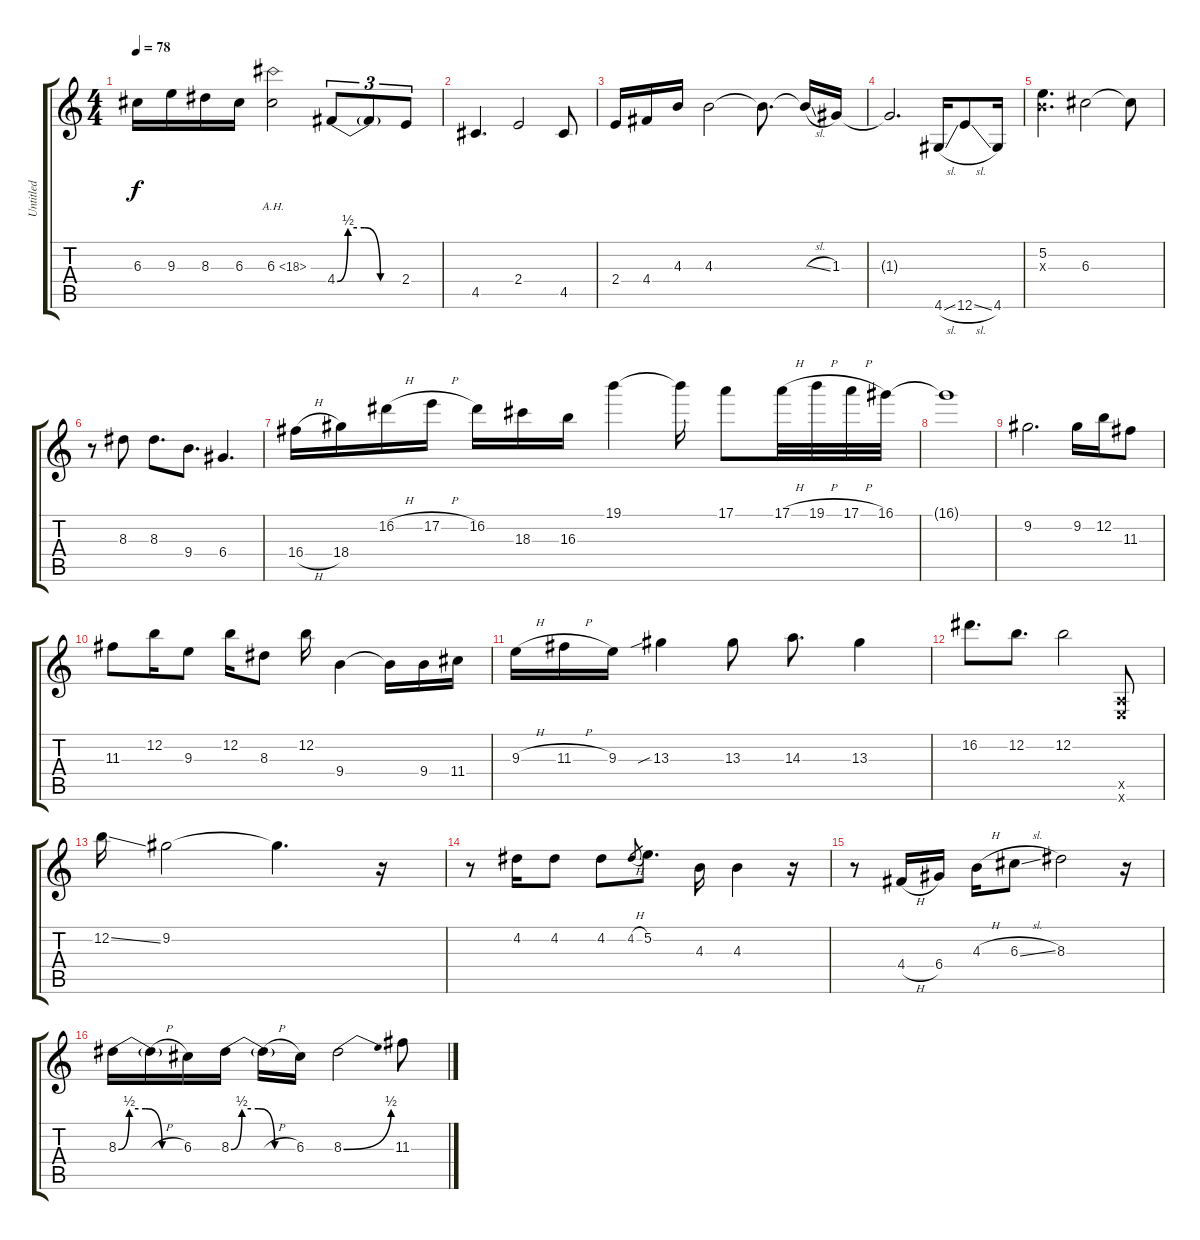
\track ("Untitled" "Untitled") {instrument overdrivenguitar}
\staff {score tabs}
\tuning (E4 B3 G3 D3 A2 E2) {hide}
\ts (4 4)
\tempo 78
\clef g2
\ks c
6.3.16{dy f} 9.3.16 8.3.16 6.3.16 6.3{ah 12}.2 4.4{be (custom 0 0 10 2 25 2 40 0 60 0)}.8{tu (3 2)} 4.4{t}.8{tu (3 2)} 2.4.8{tu (3 2)} |
4.5.4{d} 2.4.2 4.5.8 |
2.4.16 4.4.16 4.3.16 4.3.2 4.3{t}.8{d} 4.3{sl t}.16 1.3.16 |
1.3{t}.2{d} 4.6{sl}.16 12.6{sl}.8 4.6.16 |
(5.2 4.3{x}).4{d} 6.3.2 6.3{t}.8 |
r.8 8.3.8 8.3.8{d} 9.4.8{d} 6.4.4{d} |
16.4{h}.16 18.4.16 16.2{h}.16 17.2{h}.16 16.2.16 18.3.16 16.3.16 19.1.4 19.1{t}.16 17.1.8 17.1{h}.32 19.1{h}.32 17.1{h}.32 16.1.32 |
16.1{t}.1 |
9.2.2{d} 9.2.16 12.2.16 11.3.8 |
11.3.8 12.2.16 9.3.8 12.2.16 8.3.8 12.2.16 9.4.4 9.4{t}.16 9.4.16 11.4.16 |
9.3{h}.16 11.3{h}.16 9.3.16 13.3{sib}.4 13.3.8 14.3.8{d} 13.3.4 |
16.2.8{d} 12.2.8{d} 12.2.2 (0.5{x} 0.6{x}).8 |
12.2{ss}.16 9.2.2 9.2{t}.4{d} r.16 |
r.8 4.2.16 4.2.8 4.2.8 4.2{h}.8{gr} 5.2.8{d} 4.3.16 4.3.4 r.16 |
r.8 4.4{h}.16 6.4.16 4.3{h}.16 6.3{sl}.8 8.3.2 r.16 |
8.3{be (custom 0 0 10 2 25 2 40 0 60 0)}.16 8.3{h t}.16 6.3.16 8.3{be (custom 0 0 10 2 25 2 40 0 60 0)}.16 8.3{h t}.16 6.3.16 8.3{be (bend 0 0 60 2)}.2 11.3.8
